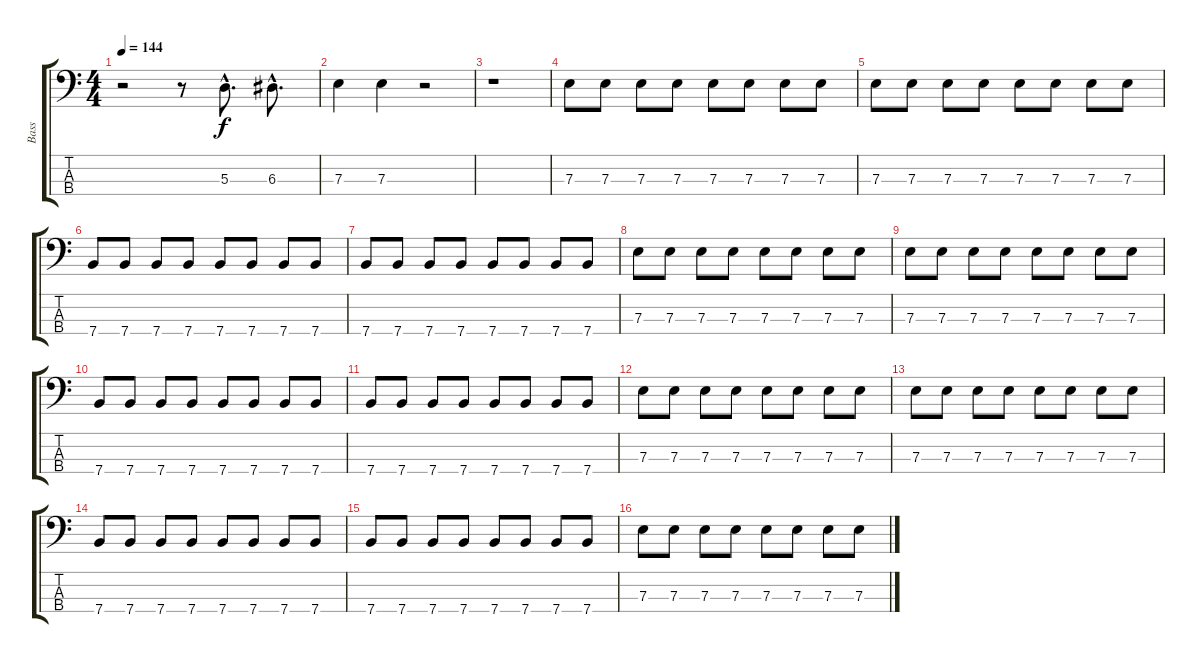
\track ("Bass" "Bass") {instrument electricbasspick}
\staff {score tabs}
\tuning (G2 D2 A1 E1) {hide}
\ts (4 4)
\tempo 144
\clef f4
\ks c
r.2{dy f} r.8 5.3{hac}.8{d} 6.3{hac}.8{d} |
7.3.4 7.3.4 r.2 |
r.1 |
7.3.8 7.3.8 7.3.8 7.3.8 7.3.8 7.3.8 7.3.8 7.3.8 |
7.3.8 7.3.8 7.3.8 7.3.8 7.3.8 7.3.8 7.3.8 7.3.8 |
7.4.8 7.4.8 7.4.8 7.4.8 7.4.8 7.4.8 7.4.8 7.4.8 |
7.4.8 7.4.8 7.4.8 7.4.8 7.4.8 7.4.8 7.4.8 7.4.8 |
7.3.8 7.3.8 7.3.8 7.3.8 7.3.8 7.3.8 7.3.8 7.3.8 |
7.3.8 7.3.8 7.3.8 7.3.8 7.3.8 7.3.8 7.3.8 7.3.8 |
7.4.8 7.4.8 7.4.8 7.4.8 7.4.8 7.4.8 7.4.8 7.4.8 |
7.4.8 7.4.8 7.4.8 7.4.8 7.4.8 7.4.8 7.4.8 7.4.8 |
7.3.8 7.3.8 7.3.8 7.3.8 7.3.8 7.3.8 7.3.8 7.3.8 |
7.3.8 7.3.8 7.3.8 7.3.8 7.3.8 7.3.8 7.3.8 7.3.8 |
7.4.8 7.4.8 7.4.8 7.4.8 7.4.8 7.4.8 7.4.8 7.4.8 |
7.4.8 7.4.8 7.4.8 7.4.8 7.4.8 7.4.8 7.4.8 7.4.8 |
7.3.8 7.3.8 7.3.8 7.3.8 7.3.8 7.3.8 7.3.8 7.3.8
